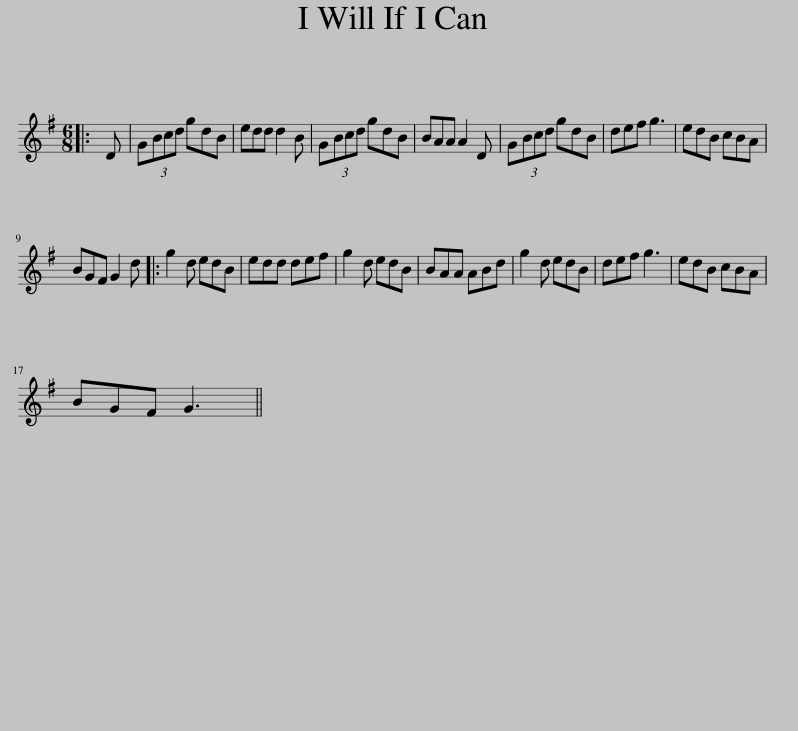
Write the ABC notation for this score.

X:1
L:1/8
M:6/8
I:linebreak $
K:G
V:1 treble
V:1
|: D | G(3Bcd gdB | edd d2 B | G(3Bcd gdB | BAA A2 D | %5
 G(3Bcd gdB | def g3 | edB cBA |$ BGF G2 d |: g2 d edB | %10
 edd def | g2 d edB | BAA ABd | g2 d edB | def g3 | %15
 edB cBA |$ BGF G3 || %17
